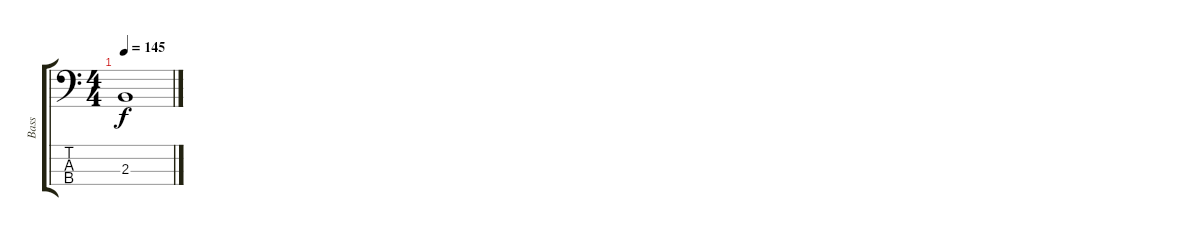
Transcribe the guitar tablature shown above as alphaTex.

\track ("Bass" "Bass") {instrument electricbasspick}
\staff {score tabs}
\tuning (G2 D2 A1 E1) {hide}
\ts (4 4)
\tempo 145
\clef f4
\ks c
2.3.1{dy f}
